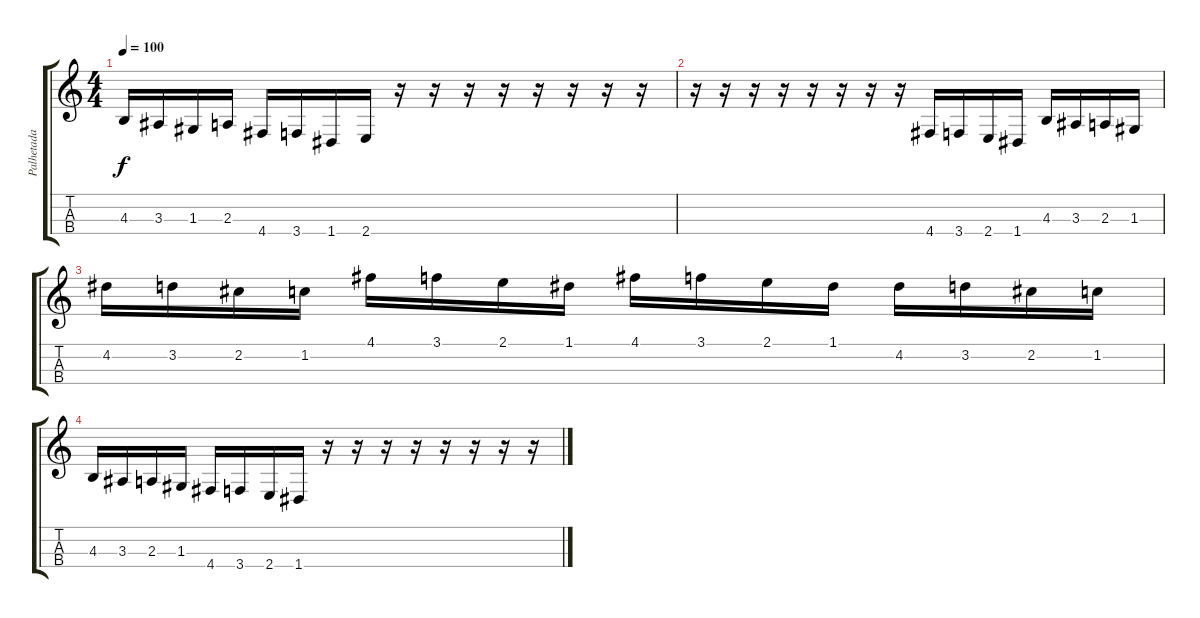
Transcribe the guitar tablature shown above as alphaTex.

\track ("Palhetada - Prontos!" "Palhetada ") {instrument birdtweet}
\staff {score tabs}
\tuning (D5 B4 G3 D3) {hide}
\ts (4 4)
\tempo 100
\clef g2
\ks c
4.3.16{dy f} 3.3.16 1.3.16 2.3.16 4.4.16 3.4.16 1.4.16 2.4.16 r.16 r.16 r.16 r.16 r.16 r.16 r.16 r.16 |
r.16 r.16 r.16 r.16 r.16 r.16 r.16 r.16 4.4.16 3.4.16 2.4.16 1.4.16 4.3.16 3.3.16 2.3.16 1.3.16 |
4.2.16 3.2.16 2.2.16 1.2.16 4.1.16 3.1.16 2.1.16 1.1.16 4.1.16 3.1.16 2.1.16 1.1.16 4.2.16 3.2.16 2.2.16 1.2.16 |
4.3.16 3.3.16 2.3.16 1.3.16 4.4.16 3.4.16 2.4.16 1.4.16 r.16 r.16 r.16 r.16 r.16 r.16 r.16 r.16
